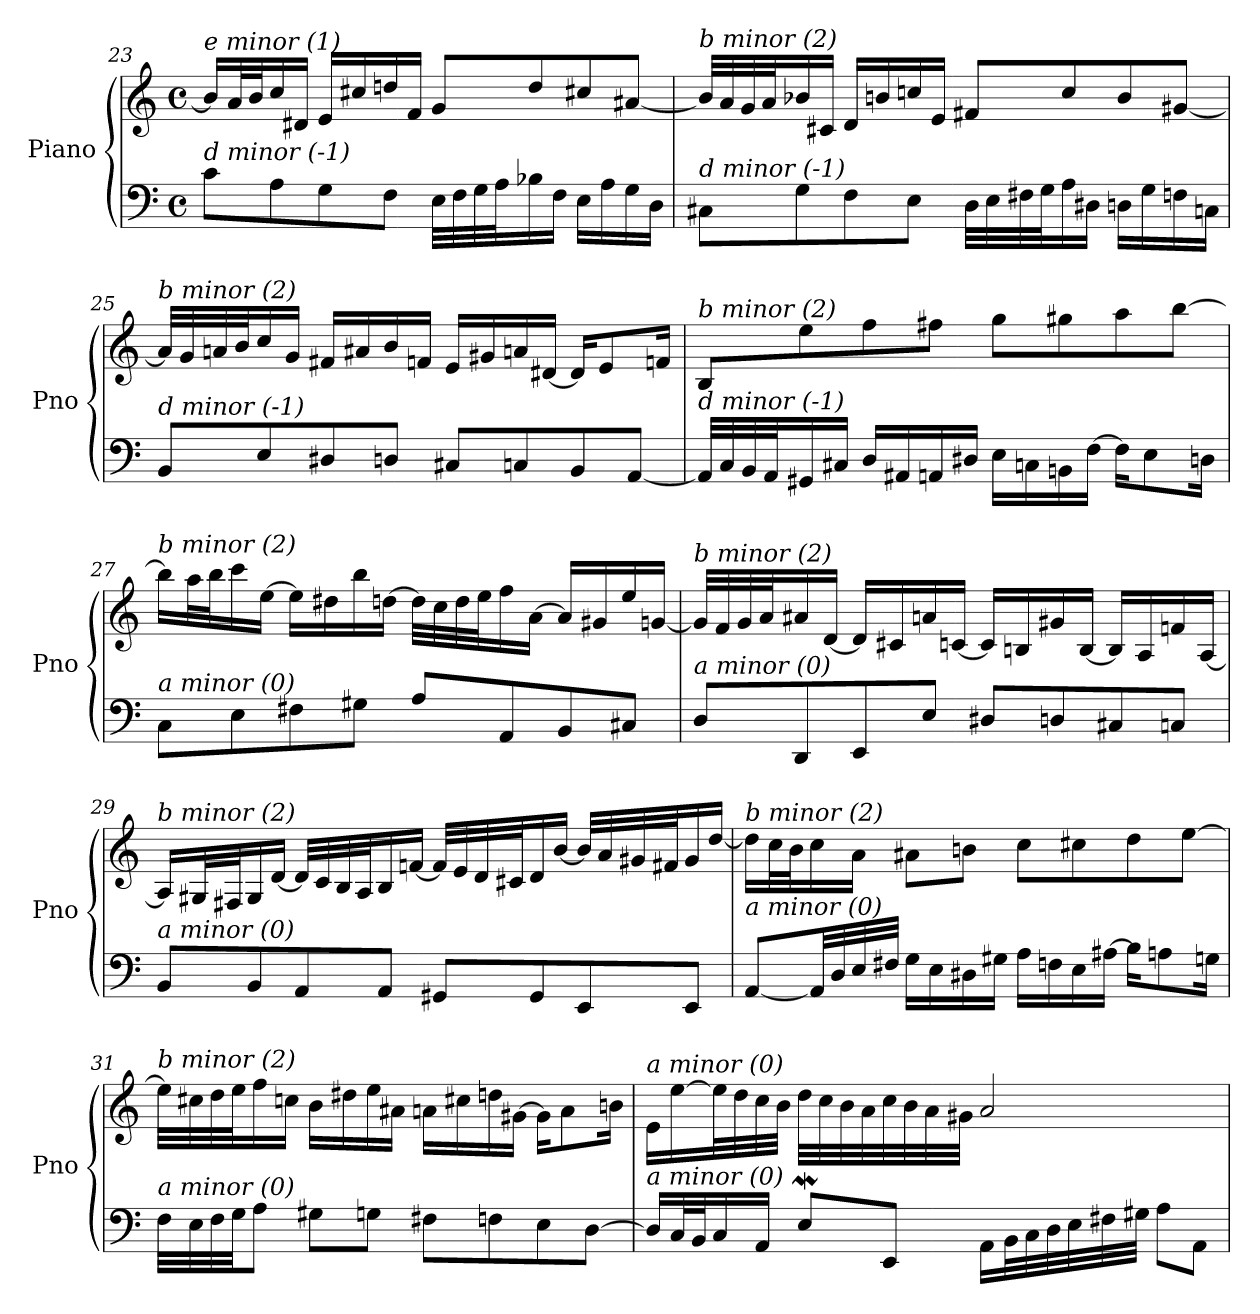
**kern	**kern
*part1	*part1
*staff2	*staff1
*I"Piano	*
*I'Pno	*
!!LO:PB:g=z
*clefF4	*clefG2
*k[]	*k[]
*M4/4	*M4/4
*met(c)	*met(c)
=23	=23
!	!LO:TX:i:t=e minor (1)
!LO:TX:i:t=d minor (-1)	!
8c\L	16b/LL]
.	32a/L
.	32b/J
8A\	16cc/
.	16d#X/JJ
8G\	16e/LL
.	16cc#X/
8F\J	16ddn/
.	16f/JJ
32E\LLL	8g/L
32F\	.
32G\	.
32A\J	.
16B-X\	8dd/
16F\JJ	.
16E\LL	8cc#X/
16A\	.
16G\	[8a#Xi/J
16D\JJ	.
=24	=24
!	!LO:TX:i:t=b minor (2)
!LO:TX:i:t=d minor (-1)	!
8C#X\L	32b-/LLL]
.	32a/
.	32g/
.	32a/J
8G\	16b-X/
.	16c#X/JJ
8F\	16d/LL
.	16bn/
8E\J	16ccn/
.	16e/JJ
32D\LLL	8f#X/L
32E\	.
32F#X\	.
32G\J	.
16A\	8cc/
16D#Xi\JJ	.
16D\LL	8b/
16G\	.
16Fn\	[8g#Xi/J
16Cn\JJ	.
!!LO:LB:g=z
=25	=25
!	!LO:TX:i:t=b minor (2)
!LO:TX:i:t=d minor (-1)	!
8BB/L	32a-/LLL]
.	32g/
.	32an/
.	32b/J
8E/	16cc/
.	16g/JJ
8D#X/	16f#X/LL
.	16a#X/
8Dn/J	16b/
.	16fn/JJ
8C#X/L	16e/LL
.	16g#X/
8Cn/	16an/
.	[16d#X/JJ
8BB/	16d#/KL]
.	8e/
[8AA/J	.
.	16fn/Jk
=26	=26
!	!LO:TX:i:t=b minor (2)
!LO:TX:i:t=d minor (-1)	!
32AA/LLL]	8B/L
32C/	.
32BB/	.
32AA/J	.
16GG#X/	8ee\
16C#X/JJ	.
16D/LL	8ff\
16AA#Xi/	.
16AA/	8ff#X\J
16D#X/JJ	.
16E\LL	8gg\L
16Cn\	.
16BBn\	8gg#X\
[16F\JJ	.
16F\KL]	8aa\
8E\	.
.	[8bb\J
16Dn\Jk	.
!!LO:LB:g=z
=27	=27
!	!LO:TX:i:t=b minor (2)
!LO:TX:i:t=a minor (0)	!
8C\L	16bb\LL]
.	32aa\L
.	32bb\J
8E\	16ccc\
.	[16ee\JJ
8F#X\	16ee\LL]
.	16dd#X\
8G#X\J	16bb\
.	[16ddn\JJ
8A\L	32dd\LLL]
.	32cc\
.	32dd\
.	32ee\J
8AA/	16ff\
.	[16a\JJ
8BB/	16a/LL]
.	16g#X/
8C#X/J	16ee/
.	[16gn/JJ
=28	=28
!	!LO:TX:i:t=b minor (2)
!LO:TX:i:t=a minor (0)	!
8D/L	32g/LLL]
.	32f/
.	32g/
.	32a/J
8DD/	16a#Xi/
.	[16d/JJ
8EE/	16d/LL]
.	16c#X/
8E/J	16a/
.	[16cn/JJ
8D#X/L	16c/LL]
.	16Bn/
8Dn/	16g#X/
.	[16B/JJ
8C#X/	16B/LL]
.	16A/
8Cn/J	16fn/
.	[16A/JJ
!!LO:LB:g=z
=29	=29
!	!LO:TX:i:t=b minor (2)
!LO:TX:i:t=a minor (0)	!
8BB/L	16A/LL]
.	32G#X/L
.	32F#X/J
8BB/	16G#/
.	[16d/JJ
8AA/	32d/LLL]
.	32c/
.	32B/
.	32A/J
8AA/J	16B/
.	[16fn/JJ
8GG#X/L	32f/LLL]
.	32e/
.	32d/
.	32c#X/J
8GG#/	16d/
.	[16b/JJ
8EE/	32b/LLL]
.	32a/
.	32g#X/
.	32f#X/J
8EE/J	16g#/
.	[16dd/JJ
=30	=30
!	!LO:TX:i:t=b minor (2)
!LO:TX:i:t=a minor (0)	!
[8AA/L	16dd\LL]
.	32cc\L
.	32b\J
32AA/LL]	16cc\
32D/	.
32E/	16a\JJ
32F#X/JJJ	.
16G\LL	8a#Xi\L
16E\	.
16D#X\	8bn\J
16G#X\JJ	.
16A\LL	8cc\L
16Fn\	.
16E\	8cc#X\
[16A#Xi\JJ	.
16B-\KL]	8dd\
8A\	.
.	[8ee\J
16Gn\Jk	.
!!LO:LB:g=z
=31	=31
!	!LO:TX:i:t=b minor (2)
!LO:TX:i:t=a minor (0)	!
32F\LLL	32ee\LLL]
32E\	32cc#X\
32F\	32dd\
32G\JJ	32ee\J
8A\J	16ff\
.	16ccn\JJ
8G#X\L	16b\LL
.	16dd#X\
8Gn\J	16ee\
.	16a#Xi\JJ
8F#X\L	16a\LL
.	16cc#X\
8Fn\	16ddn\
.	[16g#X\JJ
8E\	16g#\KL]
.	8a\
[8D\J	.
.	16bn\Jk
=32	=32
!	!LO:TX:i:t=a minor (0)
!LO:TX:i:t=a minor (0)	!
16D/LL]	16e\LL
32C/L	[16ee\
32BB/J	.
16C/	32ee\L]
.	32dd\
16AA/JJ	32cc\
.	32b\JJJ
8EW/L	32dd\LLL
.	32cc\
.	32b\
.	32a\
8EE/J	32cc\
.	32b\
.	32a\
.	32g#X\JJJ
16AA\LL	2a/
32BB\L	.
32C\	.
32D\	.
32E\	.
32F#X\	.
32G#X\JJJ	.
8A\L	.
8AA\J	.
=	=
*-	*-
